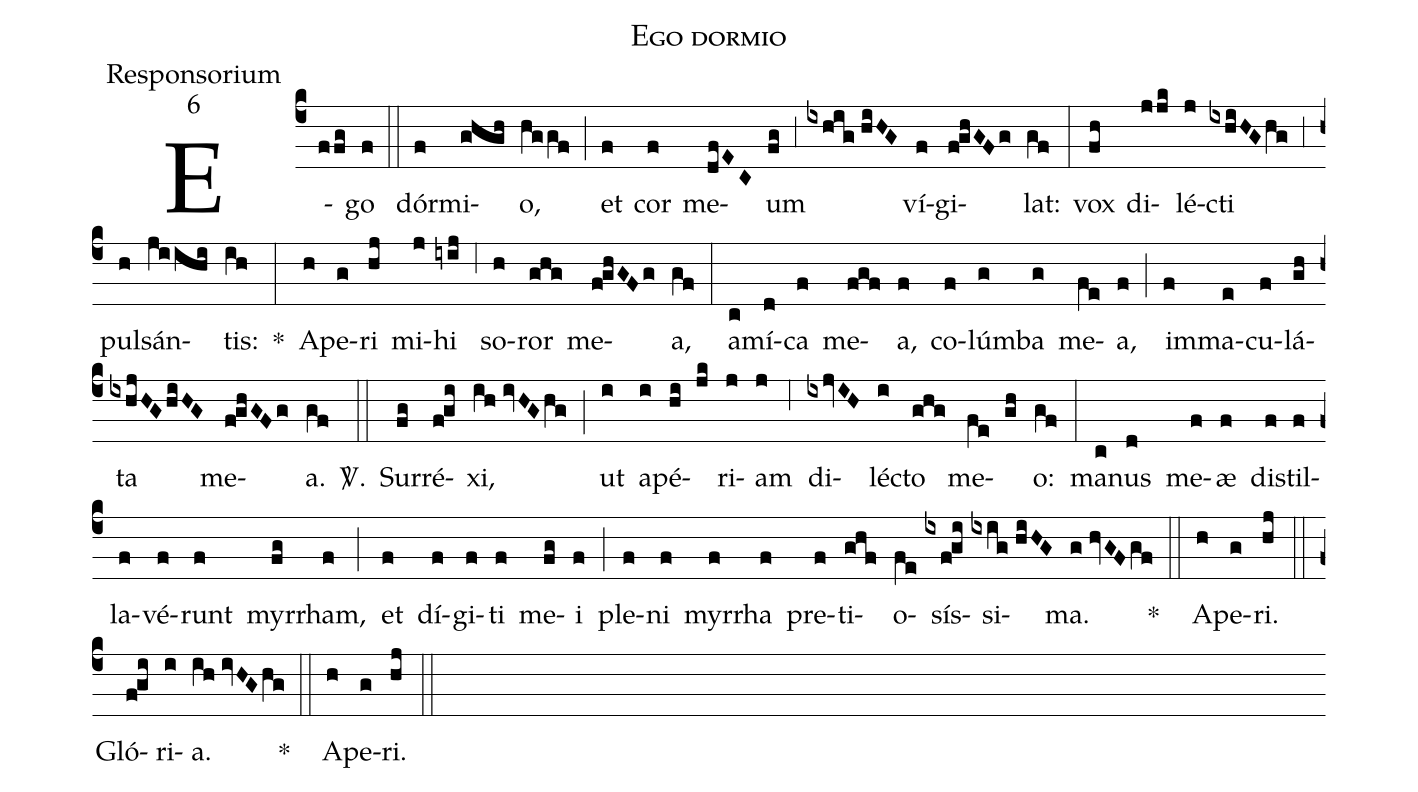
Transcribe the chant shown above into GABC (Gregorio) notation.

name:Ego dormio;
office-part:Responsorium;
mode:6;
%%
(c4) E(ffg)go(f) (::) dór(f)mi(ghgh)o,(hggf) (;) et(f) cor(f) me(dfEC)um(fg) (;3) (ixhig//hiHG) ví(f)gi(f!ghGFg)lat:(gf) (:) vox(fh) di(jjk)lé(j)cti(ixhiHGhg) (;3) pul(h)sán(jiihi)tis:(ih) *(:) A(h)pe(g)ri(hj) mi(j)hi(iyij) (;6) so(h)ror(ghg) me(f!ghGFg)a,(gf) (:) a(c)mí(d)ca(f) me(fgf)a,(f) co(f)lúm(g)ba(g) me(fe)a,(f) (;) im(f)ma(e)cu(f)lá(gh)ta(ixhjHGhiHG) me(f!ghGFg)a.(gf) <sp>V/</sp>.(::) Sur(fg)ré(f!gi)xi,(ih//ivHG/hg) (;) ut(i) a(i)pé(hi jk)ri(j)am(j) (;6) di(ixjvIH)lé(i)cto(ghg) me(fe gh)o:(gf) (:) ma(c)nus(d) me(f)æ(f) di(f)stil(f)la(f)vé(f)runt(f) myr(fg)rham,(f) (;) et(f) dí(f)gi(f)ti(f) me(fg)i(f) (;) ple(f)ni(f) myr(f)rha(f) pre(f)ti(ghf)o(fe)sís(ixf!gi)si(ixig//hiHG)ma.(g//hvGFgf) *(::) A(h)pe(g)ri.(hj) (::) Gló(f!gi)ri(i)a.(ih//ivHGhg) *(::) A(h)pe(g)ri.(hj) (::)
